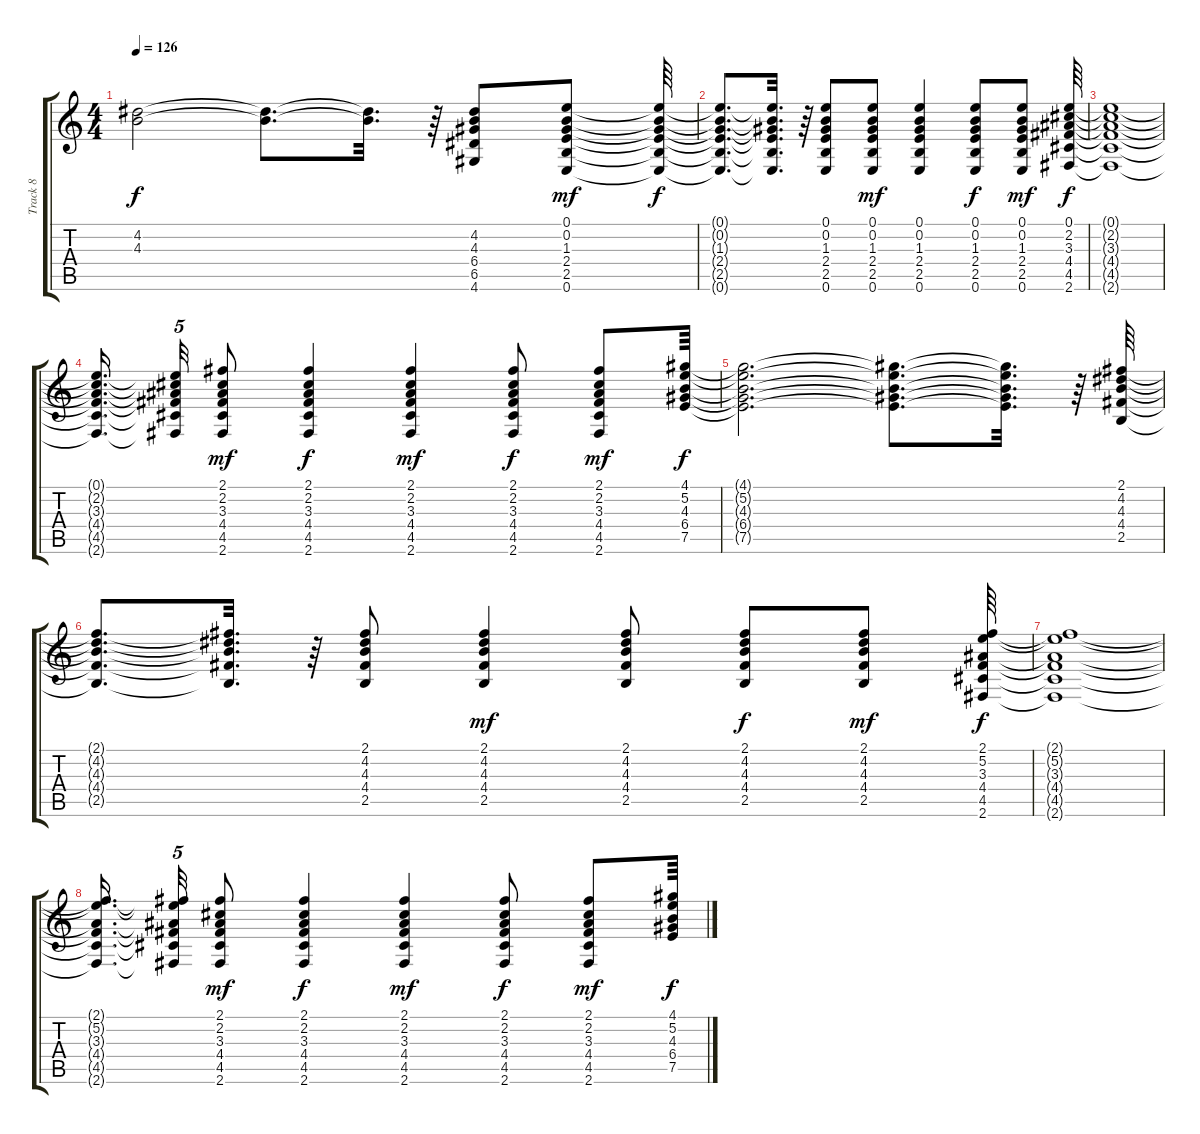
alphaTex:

\track ("Track 8" "Track 8") {instrument overdrivenguitar}
\staff {score tabs}
\tuning (E4 B3 G3 D3 A2 E2) {hide}
\ts (4 4)
\tempo 126
\clef g2
\ks c
(4.2{t} 4.3{t}).2{dy f} (4.2{t} 4.3{t}).8{d} (4.2{t} 4.3{t}).32{d} r.64 (4.2 4.3 6.4 6.5 4.6).8 (0.1 0.2 1.3 2.4 2.5 0.6).8{dy mf} (0.1{t} 0.2{t} 1.3{t} 2.4{t} 2.5{t} 0.6{t}).64{dy f} |
(0.1{t} 0.2{t} 1.3{t} 2.4{t} 2.5{t} 0.6{t}).8{d} (0.1{t} 0.2{t} 1.3{t} 2.4{t} 2.5{t} 0.6{t}).32{d} r.64 (0.1 0.2 1.3 2.4 2.5 0.6).8 (0.1 0.2 1.3 2.4 2.5 0.6).8{dy mf} (0.1 0.2 1.3 2.4 2.5 0.6).4 (0.1 0.2 1.3 2.4 2.5 0.6).8{dy f} (0.1 0.2 1.3 2.4 2.5 0.6).8{dy mf} (0.1 2.2 3.3 4.4 4.5 2.6).64{dy f} |
(0.1{t} 2.2{t} 3.3{t} 4.4{t} 4.5{t} 2.6{t}).1 |
(0.1{t} 2.2{t} 3.3{t} 4.4{t} 4.5{t} 2.6{t}).16{d beam splitsecondary} (0.1{t} 2.2{t} 3.3{t} 4.4{t} 4.5{t} 2.6{t}).32{tu (5 4)} (2.1 2.2 3.3 4.4 4.5 2.6).8{dy mf} (2.1 2.2 3.3 4.4 4.5 2.6).4{dy f} (2.1 2.2 3.3 4.4 4.5 2.6).4{dy mf} (2.1 2.2 3.3 4.4 4.5 2.6).8{dy f} (2.1 2.2 3.3 4.4 4.5 2.6).8{dy mf} (4.1 5.2 4.3 6.4 7.5).64{dy f} |
(4.1{t} 5.2{t} 4.3{t} 6.4{t} 7.5{t}).2{d} (4.1{t} 5.2{t} 4.3{t} 6.4{t} 7.5{t}).8{d} (4.1{t} 5.2{t} 4.3{t} 6.4{t} 7.5{t}).32{d} r.64 (2.1 4.2 4.3 4.4 2.5).64 |
(2.1{t} 4.2{t} 4.3{t} 4.4{t} 2.5{t}).8{d} (2.1{t} 4.2{t} 4.3{t} 4.4{t} 2.5{t}).32{d} r.64 (2.1 4.2 4.3 4.4 2.5).8 (2.1 4.2 4.3 4.4 2.5).4{dy mf} (2.1 4.2 4.3 4.4 2.5).8 (2.1 4.2 4.3 4.4 2.5).8{dy f} (2.1 4.2 4.3 4.4 2.5).8{dy mf} (2.1 5.2 3.3 4.4 4.5 2.6).64{dy f} |
(2.1{t} 5.2{t} 3.3{t} 4.4{t} 4.5{t} 2.6{t}).1 |
(2.1{t} 5.2{t} 3.3{t} 4.4{t} 4.5{t} 2.6{t}).16{d beam splitsecondary} (2.1{t} 5.2{t} 3.3{t} 4.4{t} 4.5{t} 2.6{t}).32{tu (5 4)} (2.1 2.2 3.3 4.4 4.5 2.6).8{dy mf} (2.1 2.2 3.3 4.4 4.5 2.6).4{dy f} (2.1 2.2 3.3 4.4 4.5 2.6).4{dy mf} (2.1 2.2 3.3 4.4 4.5 2.6).8{dy f} (2.1 2.2 3.3 4.4 4.5 2.6).8{dy mf} (4.1 5.2 4.3 6.4 7.5).64{dy f}
